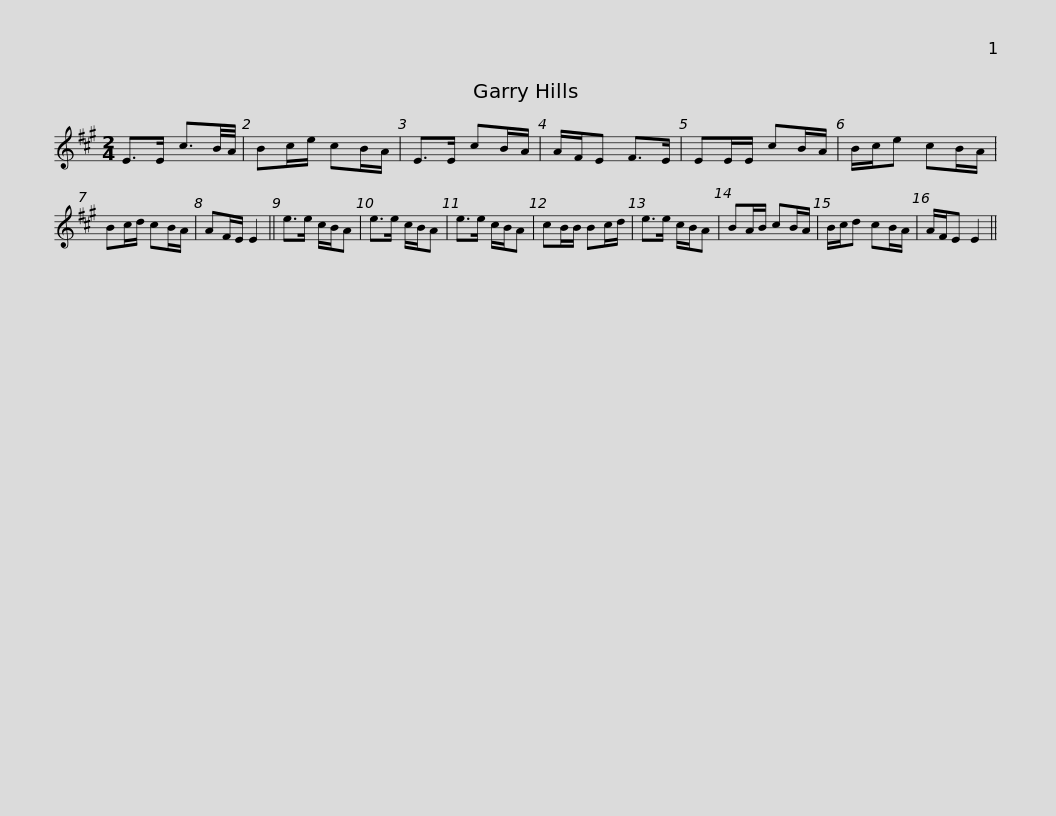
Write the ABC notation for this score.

X:1
L:1/8
M:2/4
I:linebreak $
K:A
V:1 treble
V:1
 E>E c3/2B/4A/4 | Bc/e/ cB/A/ | E>E cB/A/ | A/F/E F>E | EE/E/ cB/A/ | %5
 B/c/e cB/A/ | Bc/d/ cB/A/ | AF/E/ E2 ||$ e>e c/B/A | e>e c/B/A | %10
 e>e c/B/A | cB/B/ Bc/d/ | e>e c/B/A | BA/B/ cB/A/ | B/c/d cB/A/ | %15
 A/F/E E2 || %16
